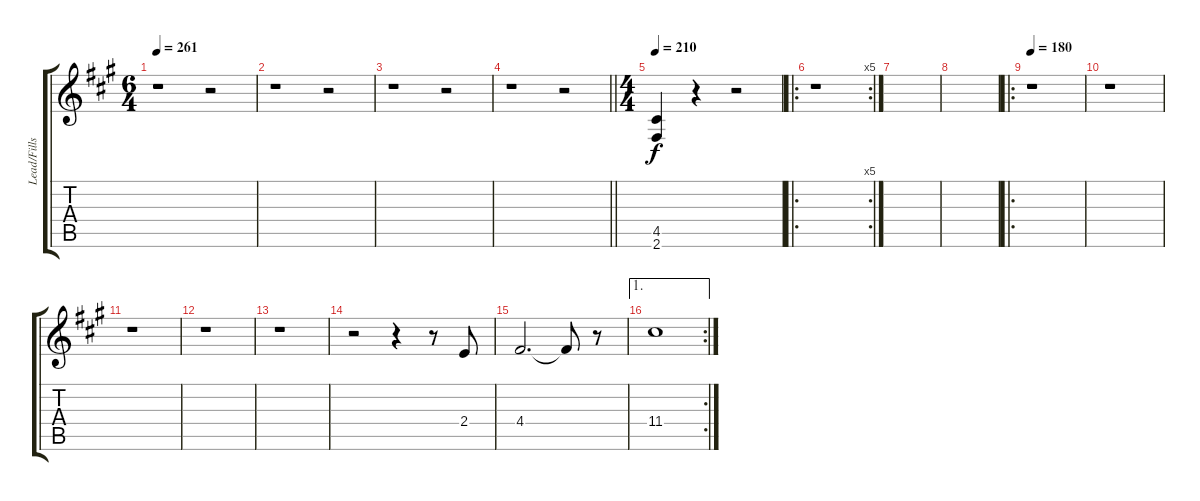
\track ("Lead/Fills" "Lead/Fills") {instrument distortionguitar}
\staff {score tabs}
\tuning (E4 B3 G3 D3 A2 E2) {hide}
\ts (6 4)
\tempo 261
\clef g2
\ks a
r.1{dy f} r.2 |
r.1 r.2 |
r.1 r.2 |
\barLineRight lightlight
r.1 r.2 |
\ts (4 4)
\tempo 210
(4.5 2.6).4 r.4 r.2 |
\ro
\rc 5
r.1 |
|
|
\ro
\tempo 180
r.1 |
r.1 |
r.1 |
r.1 |
r.1 |
r.2 r.4 r.8 2.4.8 |
4.4.2{d} 4.4{t}.8 r.8 |
\ae 1
\rc 2
11.4.1
